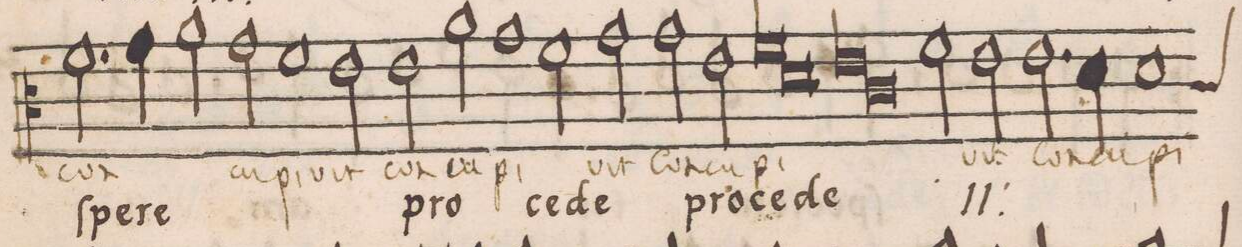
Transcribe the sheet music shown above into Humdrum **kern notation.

**kern	**text	**text
*I"CANTVS	*	*
*clefC3	*	*
*k[]	*	*
*met(c)	*	*
*M2/1	*	*
2.f\	ſpe-	con-
4g\	-re	.
2a\	.	.
2g\	.	-cu-
=60	=60	=60
1f	.	-pi-
2e\	.	-vit
2e\	pro-	con-
=61	=61	=61
2a\	.	-cu-
1g	.	-pi-
2f\	-ce-	.
=62	=62	=62
2g\	-de	-vit
2g\	pro-	Con-
2e\	-ce-	-cu-
1f	-de	-pi-
*lig	*	*
=63	=63	=63
1d	.	.
*Xlig	*	*
*lig	*	*
1e	.	.
=64	=64	=64
1c	.	.
*Xlig	*ij	*
2f\	pro-	.
=65	=65	=65
2e\	.	-vit
2.e\	-ce-	Con-
4d\	.	-cu-
1d	.	-pi-
*custos:c	*	*
=66	=66	=66
*-	*-	*-
